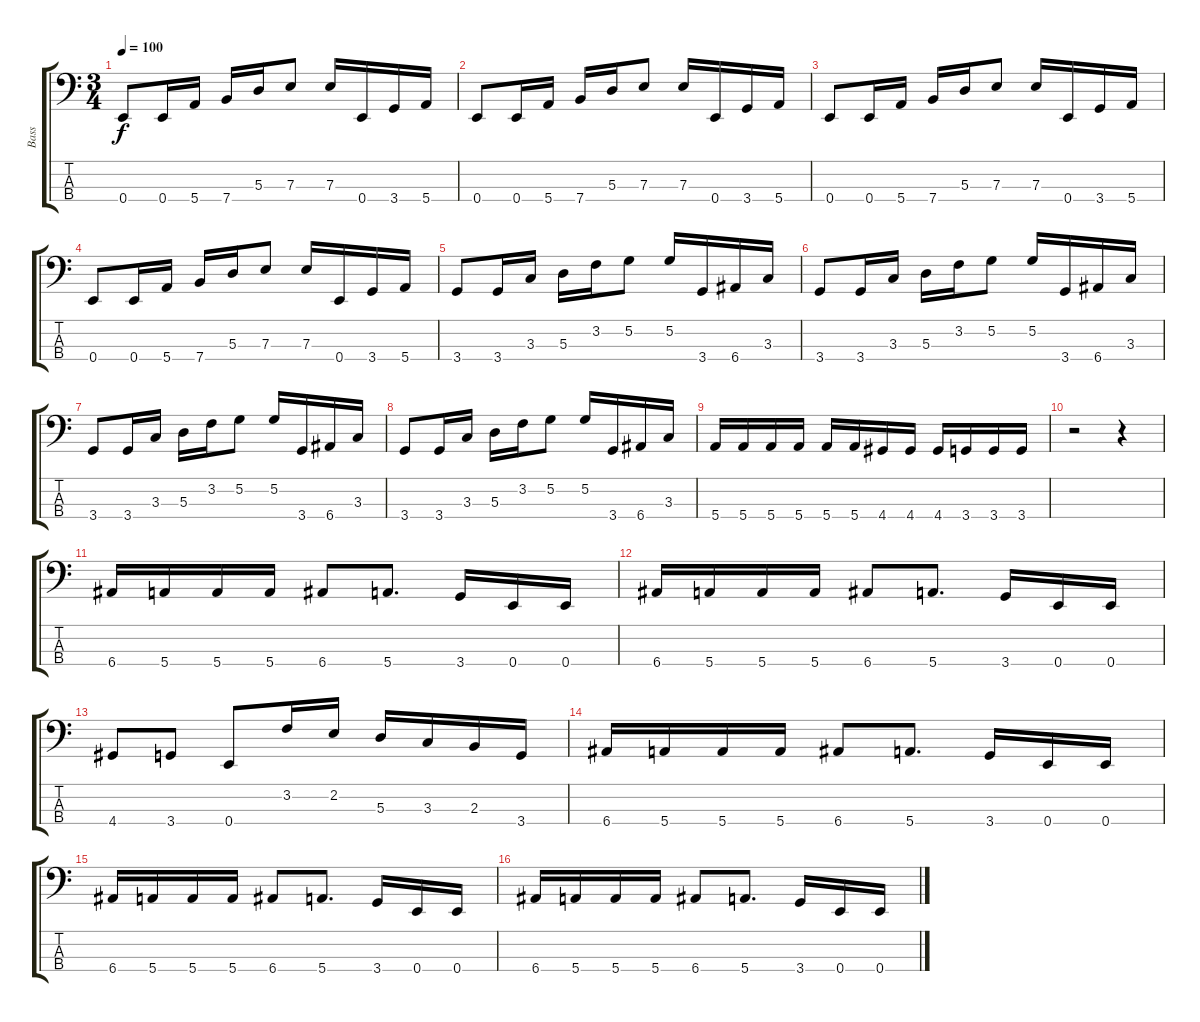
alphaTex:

\track ("Bass" "Bass") {instrument electricbassfinger}
\staff {score tabs}
\tuning (G2 D2 A1 E1) {hide}
\ts (3 4)
\tempo 100
\clef f4
\ks c
0.4.8{dy f} 0.4.16 5.4.16 7.4.16 5.3.16 7.3.8 7.3.16 0.4.16 3.4.16 5.4.16 |
0.4.8 0.4.16 5.4.16 7.4.16 5.3.16 7.3.8 7.3.16 0.4.16 3.4.16 5.4.16 |
0.4.8 0.4.16 5.4.16 7.4.16 5.3.16 7.3.8 7.3.16 0.4.16 3.4.16 5.4.16 |
0.4.8 0.4.16 5.4.16 7.4.16 5.3.16 7.3.8 7.3.16 0.4.16 3.4.16 5.4.16 |
3.4.8 3.4.16 3.3.16 5.3.16 3.2.16 5.2.8 5.2.16 3.4.16 6.4.16 3.3.16 |
3.4.8 3.4.16 3.3.16 5.3.16 3.2.16 5.2.8 5.2.16 3.4.16 6.4.16 3.3.16 |
3.4.8 3.4.16 3.3.16 5.3.16 3.2.16 5.2.8 5.2.16 3.4.16 6.4.16 3.3.16 |
3.4.8 3.4.16 3.3.16 5.3.16 3.2.16 5.2.8 5.2.16 3.4.16 6.4.16 3.3.16 |
5.4.16 5.4.16 5.4.16 5.4.16 5.4.16 5.4.16 4.4.16 4.4.16 4.4.16 3.4.16 3.4.16 3.4.16 |
r.2 r.4 |
6.4.16 5.4.16 5.4.16 5.4.16 6.4.8 5.4.8{d} 3.4.16 0.4.16 0.4.16 |
6.4.16 5.4.16 5.4.16 5.4.16 6.4.8 5.4.8{d} 3.4.16 0.4.16 0.4.16 |
4.4.8 3.4.8 0.4.8 3.2.16 2.2.16 5.3.16 3.3.16 2.3.16 3.4.16 |
6.4.16 5.4.16 5.4.16 5.4.16 6.4.8 5.4.8{d} 3.4.16 0.4.16 0.4.16 |
6.4.16 5.4.16 5.4.16 5.4.16 6.4.8 5.4.8{d} 3.4.16 0.4.16 0.4.16 |
6.4.16 5.4.16 5.4.16 5.4.16 6.4.8 5.4.8{d} 3.4.16 0.4.16 0.4.16
